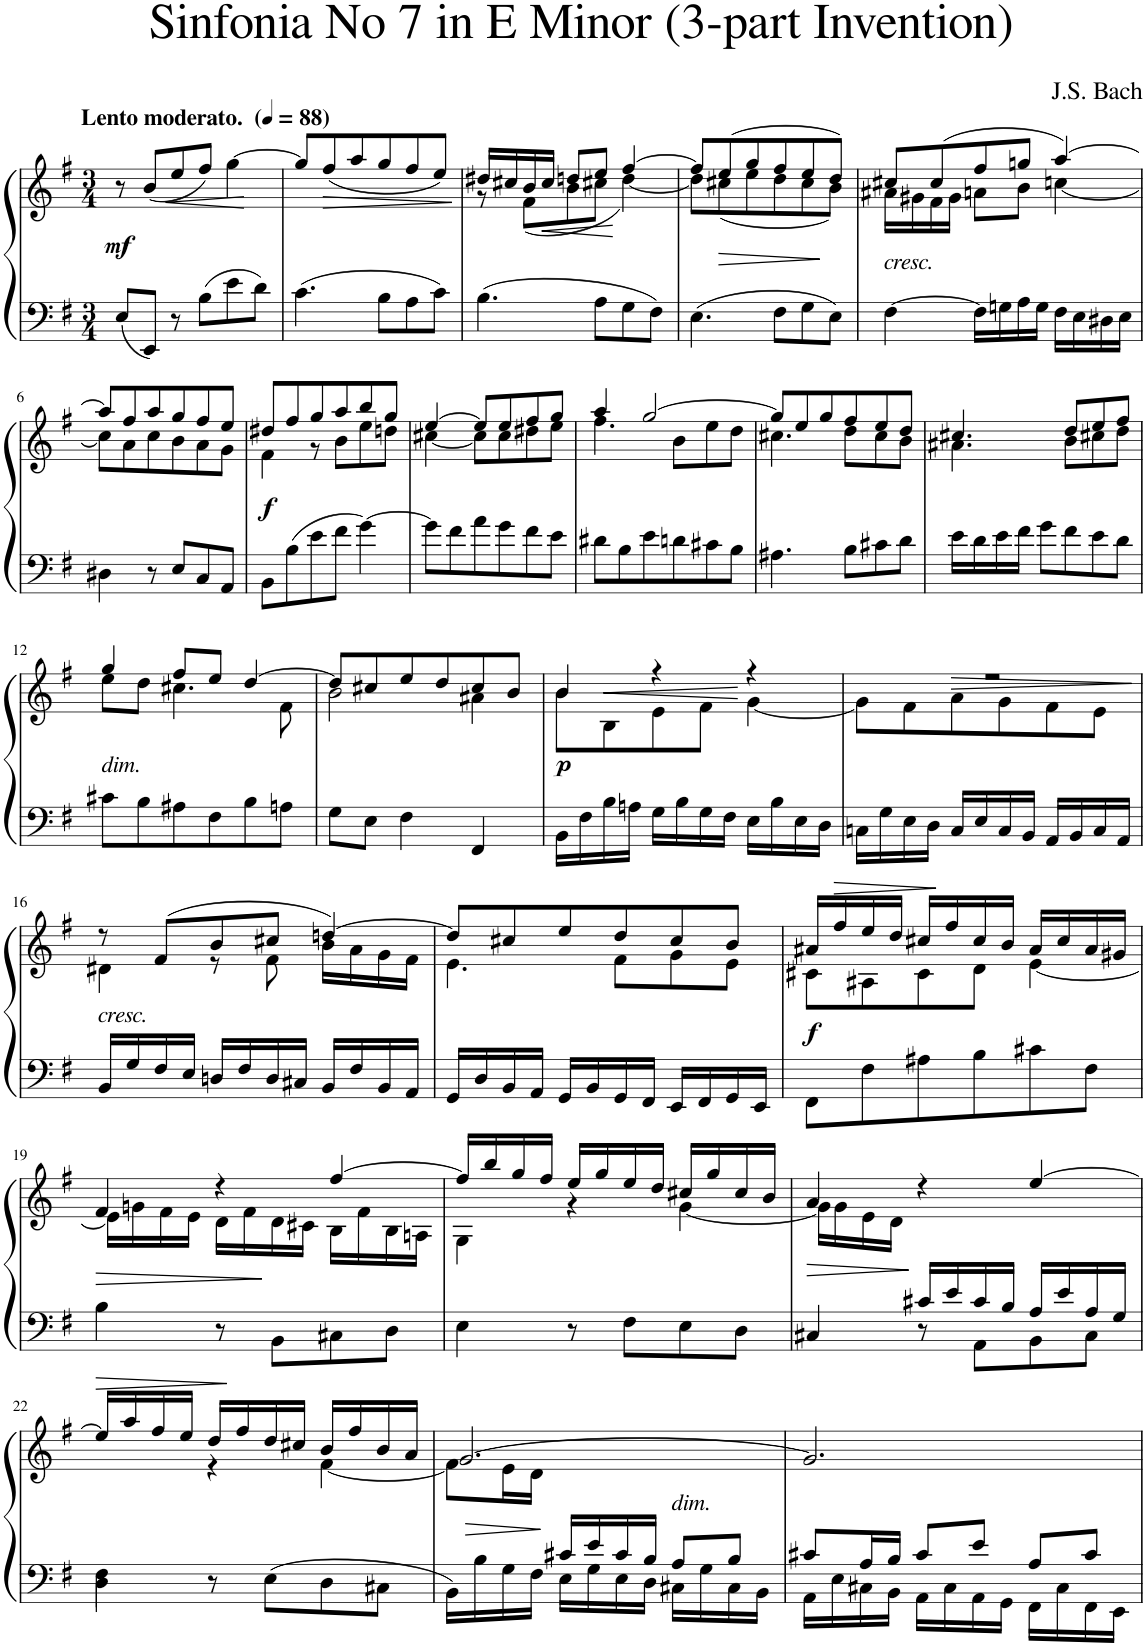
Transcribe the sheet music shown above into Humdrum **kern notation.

**kern	**kern	**dynam
*part1	*part1	*part1
*staff2	*staff1	*staff1/2
*I"Piano	*	*
*I'Pno.	*	*
*clefF4	*clefG2	*
*k[f#]	*k[f#]	*
*M3/4	*M3/4	*
*MM88	*MM88	*
=1	=1	=1
!	!LO:TX:a:B:t=Lento moderato.	!
!	!	!LO:DY:b
8E/L	8r	mf
8EE/J	(8b/L	.
!	!	!LO:HP:b
8r	8ee/	<
8B\L	8ff#/J)	.
8e\	[4gg\	.
8d\J	.	.
.	.	[
=2	=2	=2
4.c\	8gg/L]	.
!	!	!LO:HP:b
.	(8ff#/	>
.	8aa/	.
8B\L	8gg/	.
8A\	8ff#/	.
8c\J	8ee/J)	.
.	.	]
=3	=3	=3
*	*^	*
4.B\	16dd#X/LL	8r	.
.	16cc#X/	.	.
.	16b/	(8f#\L	.
!	!	!	!LO:HP:b
.	16cc#/JJ	.	<
.	8ddn/L	8b\	.
8A\L	8ee/J	8cc#X\J	.
8G\	[4ff#/	[4dd\)	[
8F#\J	.	.	.
=4	=4	=4	=4
4.E\	8ff#/L]	8dd\L]	.
!	!	!	!LO:HP:b
.	(8ee/	(8cc#X\	>
.	8gg/	8ee\	.
8F#\L	8ff#/	8dd\	.
8G\	8ee/	8cc#\	.
8E\J	8dd/J)	8b\J)	]
=5	=5	=5	=5
!	!LO:TX:b:i:t=cresc.	!	!
[4F#\	8cc#X/L	16a#X\LL	.
.	.	16g#X\	.
.	(8cc#/	16f#\	.
.	.	16g#\JJ	.
16F#\LL]	8ff#/	8an\L	.
16Gn\	.	.	.
16A\	8ggn/J	8b\J	.
16G\JJ	.	.	.
16F#\LL	[4aa/)	[4ccn\	.
16E\	.	.	.
16D#X\	.	.	.
16E\JJ	.	.	.
!!LO:LB:g=z	!!
=6	=6	=6	=6
4D#X\	8aa/L]	8cc\L]	.
.	8ff#/	8a\	.
8r	8aa/	8cc\	.
8E/L	8gg/	8b\	.
8C/	8ff#/	8a\	.
8AA/J	8ee/J	8g\J	.
=7	=7	=7	=7
!	!	!	!LO:DY:b
8BB\L	8dd#X/L	4f#\	f
8B\	8ff#/	.	.
8e\	8gg/	8r	.
8f#\J	8aa/	8b\L	.
[4g\	8bb/	8ee\	.
.	8gg/J	8ddn\J	.
=8	=8	=8	=8
8g\L]	[4ee/	[4cc#X\	.
8f#\	.	.	.
8a\	8ee/L]	8cc#\L]	.
8g\	8ee/	8cc#\	.
8f#\	8ff#/	8dd#X\	.
8e\J	8gg/J	8ee\J	.
=9	=9	=9	=9
8d#X\L	4aa/	4.ff#\	.
8B\	.	.	.
8e\	[2gg/	.	.
8dn\	.	8b\L	.
8c#X\	.	8ee\	.
8B\J	.	8dd\J	.
=10	=10	=10	=10
4.A#X\	8gg/L]	4.cc#X\	.
.	8ee/	.	.
.	8gg/	.	.
8B\L	8ff#/	8dd\L	.
8c#X\	8ee/	8cc#\	.
8d\J	8dd/J	8b\J	.
=11	=11	=11	=11
16e\LL	4.cc#X/	4.a#X\	.
16d\	.	.	.
16e\	.	.	.
16f#\JJ	.	.	.
8g\L	.	.	.
8f#\	8dd/L	8b\L	.
8e\	8ee/	8cc#X\	.
8d\J	8ff#/J	8dd\J	.
!!LO:LB:g=z	!!
=12	=12	=12	=12
!	!LO:TX:b:i:t=dim.	!	!
8c#X\L	4gg/	8ee\L	.
8B\	.	8dd\J	.
8A#X\	8ff#/L	4.cc#X\	.
8F#\	8ee/J	.	.
8B\	[4dd/	.	.
8An\J	.	8f#\	.
=13	=13	=13	=13
8G\L	8dd/L]	2b\	.
8E\J	8cc#X/	.	.
4F#\	8ee/	.	.
.	8dd/	.	.
4FF#/	8cc#/	4a#X\	.
.	8b/J	.	.
=14	=14	=14	=14
!	!	!	!LO:DY:b
16BB\LL	4b/	8b\L	p
16F#\	.	.	.
!	!	!	!LO:HP:b
16B\	.	8B\	<
16An\JJ	.	.	.
16G\LL	4r	8e\	.
16B\	.	.	.
16G\	.	8f#\J	.
16F#\JJ	.	.	.
16E\LL	4r	[4g\	.
16B\	.	.	.
16E\	.	.	.
16D\JJ	.	.	.
=15	=15	=15	=15
16Cn\LL	2.r	8g\L]	.
16G\	.	.	.
16E\	.	8f#\	.
16D\JJ	.	.	.
!	!	!	!LO:HP:b
16C/LL	.	8a\	>
16E/	.	.	.
16C/	.	8g\	.
16BB/JJ	.	.	.
16AA/LL	.	8f#\	.
16BB/	.	.	.
16C/	.	8e\J	.
16AA/JJ	.	.	.
*	*v	*v	*
.	.	[
!!LO:LB:g=z
=16	=16	=16
*	*^	*
!LO:TX:a:i:t=cresc.	!	!	!
16BB/LL	8r	4d#X\	.
16G/	.	.	.
16F#/	(8f#/L	.	.
16E/JJ	.	.	.
16Dn/LL	8b/	8r	.
16F#/	.	.	.
16D/	8cc#X/J	8f#\	.
16C#X/JJ	.	.	.
16BB/LL	[4ddn/)	16b\LL	.
16F#/	.	16a\	.
16BB/	.	16g\	.
16AA/JJ	.	16f#\JJ	.
=17	=17	=17	=17
16GG/LL	8dd/L]	4.e\	.
16D/	.	.	.
16BB/	8cc#X/	.	.
16AA/JJ	.	.	.
16GG/LL	8ee/	.	.
16BB/	.	.	.
16GG/	8dd/	8f#\L	.
16FF#/JJ	.	.	.
16EE/LL	8cc#/	8g\	.
16FF#/	.	.	.
16GG/	8b/J	8e\J	.
16EE/JJ	.	.	.
=18	=18	=18	=18
!	!	!	!LO:DY:b
8FF#\L	16a#X/LL	8c#X\L	f
!	!	!	!LO:HP:b
.	16ff#/	.	>
8F#\	16ee/	8A#X\	.
.	16dd/JJ	.	.
8A#X\	16cc#X/LL	8c#\	.
.	16ff#/	.	]
8B\	16cc#/	8d\J	.
.	16b/JJ	.	.
8c#X\	16a#/LL	[4e\	.
.	16cc#/	.	.
8F#\J	16a#/	.	.
.	16g#X/JJ	.	.
!!LO:LB:g=z	!!
=19	=19	=19	=19
!	!	!	!LO:HP:b
4B\	4f#/	16e\LL]	>
.	.	16gn\	.
.	.	16f#\	.
.	.	16e\JJ	.
8r	4r	16d\LL	.
.	.	16f#\	.
8BB\L	.	16d\	]
.	.	16c#X\JJ	.
8C#X\	[4ff#/	16B\LL	.
.	.	16f#\	.
8D\J	.	16B\	.
.	.	16An\JJ	.
=20	=20	=20	=20
4E\	16ff#/LL]	4G\	.
.	16bb/	.	.
.	16gg/	.	.
.	16ff#/JJ	.	.
8r	16ee/LL	4r	.
.	16gg/	.	.
8F#\L	16ee/	.	.
.	16dd/JJ	.	.
8E\	16cc#X/LL	[4g\	.
.	16gg/	.	.
8D\J	16cc#/	.	.
.	16b/JJ	.	.
=21	=21	=21	=21
*^	*	*	*
!	!	!	!	!LO:HP:b
4ryy	4C#X/	4a/	16g\LL]	>
.	.	.	16g\	.
.	.	.	16e\	.
.	.	.	16d\JJ	.
16c#X/LL	8r	4r	2ryy	]
16e/	.	.	.	.
16c#/	8AA\L	.	.	.
16B/JJ	.	.	.	.
16A/LL	8BB\	[4ee/	.	.
16e/	.	.	.	.
16A/	8C#\J	.	.	.
16G/JJ	.	.	.	.
!!LO:LB:g=z	!!
=22	=22	=22	=22	=22
!	!	!	!	!LO:HP:b
4F#\	4D\	16ee/LL]	4ryy	>
.	.	16aa/	.	.
.	.	16ff#/	.	.
.	.	16ee/JJ	.	.
2ryy	8r	16dd/LL	4r	.
.	.	16ff#/	.	]
.	8E\L	16dd/	.	.
.	.	16cc#X/JJ	.	.
.	8D\	16b/LL	[4f#\	.
.	.	16ff#/	.	.
.	8C#X\J	16b/	.	.
.	.	16a/JJ	.	.
=23	=23	=23	=23	=23
*	*	*	*^	*
4ryy	16BB\LL	[2.g/	8f#\L]	2ryy	.
.	16B\	.	.	.	.
.	16G\	.	16e\L	.	.
.	16F#\JJ	.	16d\JJ	.	.
16c#X/LL	16E\LL	.	2ryy	.	]
16e/	16G\	.	.	.	.
16c#/	16E\	.	.	.	.
16B/JJ	16D\JJ	.	.	.	.
!	!	!	!	!LO:TX:b:i:t=dim.	!
8A/L	16C#X\LL	.	.	4ryy	.
.	16G\	.	.	.	.
8B/J	16C#\	.	.	.	.
.	16BB\JJ	.	.	.	.
*	*	*v	*v	*v	*
=24	=24	=24	=24
8c#X/L	16AA\LL	2.g/]	.
.	16E\	.	.
16A/L	16C#X\	.	.
16B/JJ	16BB\JJ	.	.
8c#/L	16AA\LL	.	.
.	16C#\	.	.
8e/J	16AA\	.	.
.	16GG\JJ	.	.
8A/L	16FF#\LL	.	.
.	16C#\	.	.
8c#/J	16FF#\	.	.
.	16EE\JJ	.	.
*v	*v	*	*
=	=	=
*-	*-	*-
